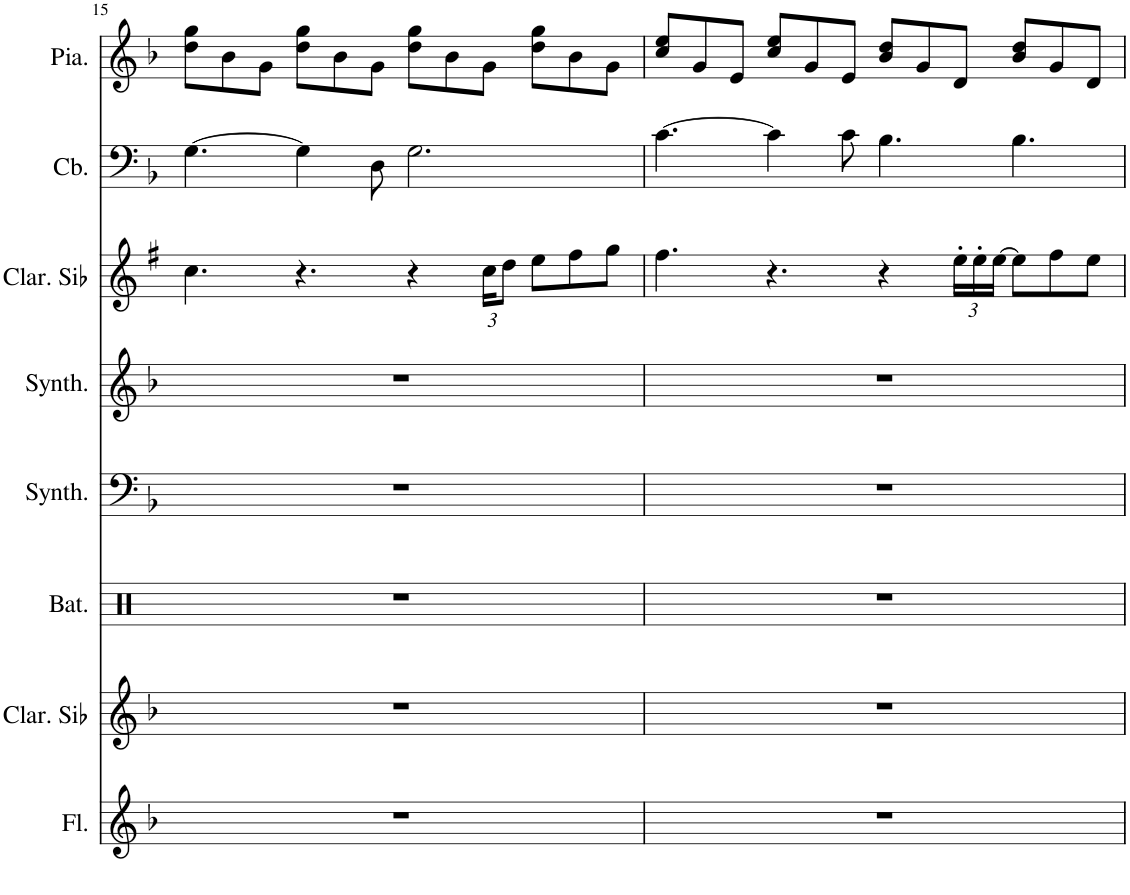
**kern	**kern	**kern	**kern	**kern	**kern	**kern	**kern
*part8	*part7	*part6	*part5	*part4	*part3	*part2	*part1
*staff8	*staff7	*staff6	*staff5	*staff4	*staff3	*staff2	*staff1
*I"Flûte, Flute	*I"Clarinette en Sib, Clarinet Pipe	*I"Batterie	*I"Synthétiseur d'instruments à cordes, Synth Strings 2	*I"Synthétiseur d'instruments à cordes, Synth Strings 1	*I"Clarinette en Sib	*I"Contrebasse, Acoustic Bass	*I"Piano, Acoustic Grand Piano
*I'Fl.	*I'Clar. Sib	*I'Bat.	*I'Synth.	*I'Synth.	*I'Clar. Sib	*I'Cb.	*I'Pia.
!!LO:PB:g=z
*clefG2	*clefG2	*clefX	*clefF4	*clefG2	*clefG2	*clefF4	*clefG2
*	*Trd1c2	*	*	*	*Trd1c2	*Trd7c12	*
*k[b-]	*k[b-]	*k[]	*k[b-]	*k[b-]	*k[f#]	*k[b-]	*k[b-]
*M12/8	*M12/8	*M12/8	*M12/8	*M12/8	*M12/8	*M12/8	*M12/8
=15	=15	=15	=15	=15	=15	=15	=15
1.r	1.r	1.r	1.r	1.r	4.cc\	[4.G\	8dd\ 8gg\L
.	.	.	.	.	.	.	8b-\
.	.	.	.	.	.	.	8g\J
.	.	.	.	.	4.r	4G\]	8dd\ 8gg\L
.	.	.	.	.	.	.	8b-\
.	.	.	.	.	.	8D\	8g\J
.	.	.	.	.	4r	2.G\	8dd\ 8gg\L
.	.	.	.	.	.	.	8b-\
*	*	*	*	*	*Xbrackettup	*	*
.	.	.	.	.	24cc\KL	.	8g\J
.	.	.	.	.	12dd\J	.	.
.	.	.	.	.	8ee\L	.	8dd\ 8gg\L
.	.	.	.	.	8ff#\	.	8b-\
.	.	.	.	.	8gg\J	.	8g\J
=16	=16	=16	=16	=16	=16	=16	=16
1.r	1.r	1.r	1.r	1.r	4.ff#\	[4.c\	8cc/ 8ee/L
.	.	.	.	.	.	.	8g/
.	.	.	.	.	.	.	8e/J
.	.	.	.	.	4.r	4c\]	8cc/ 8ee/L
.	.	.	.	.	.	.	8g/
.	.	.	.	.	.	8c\	8e/J
.	.	.	.	.	4r	4.B-\	8b-/ 8dd/L
.	.	.	.	.	.	.	8g/
.	.	.	.	.	24ee'\LL	.	8d/J
.	.	.	.	.	24ee'\	.	.
.	.	.	.	.	[24ee\JJ	.	.
.	.	.	.	.	8ee\L]	4.B-\	8b-/ 8dd/L
.	.	.	.	.	8ff#\	.	8g/
.	.	.	.	.	8ee\J	.	8d/J
=	=	=	=	=	=	=	=
*-	*-	*-	*-	*-	*-	*-	*-
